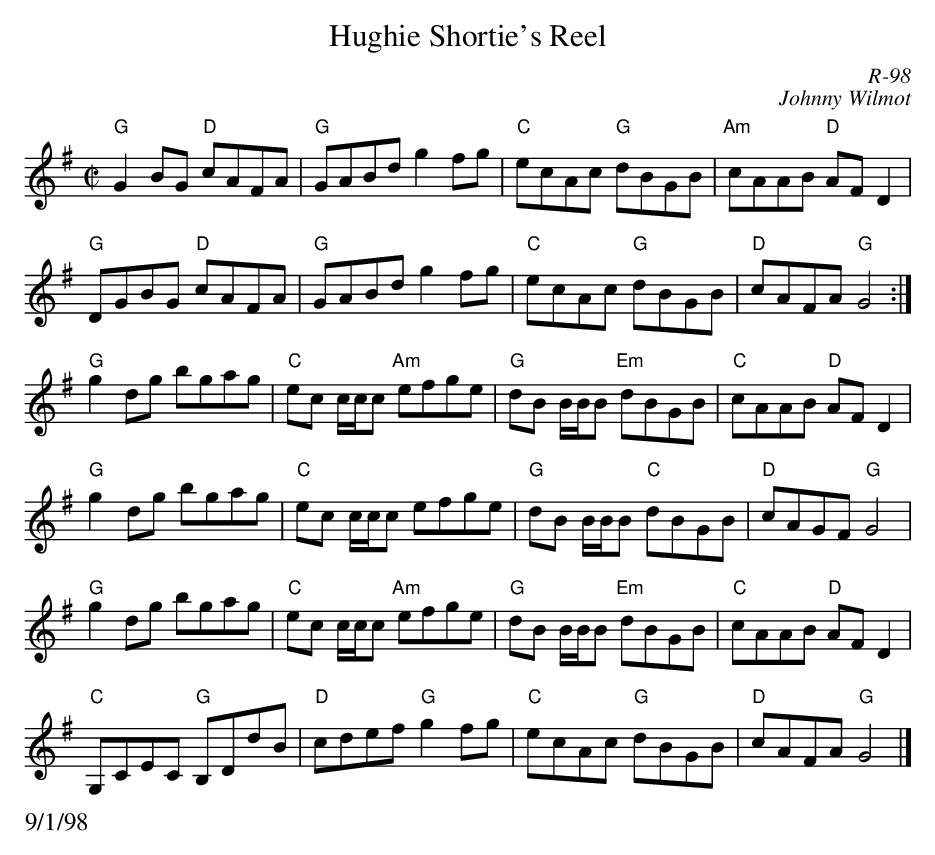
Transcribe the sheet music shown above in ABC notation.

X:1
T: Hughie Shortie's Reel
C: R-98
C: Johnny Wilmot
M: C|
K: G
"G"G2BG "D"cAFA| "G"GABd g2fg| "C"ecAc "G"dBGB| "Am"cAAB "D"AFD2|
"G"DGBG "D"cAFA| "G"GABd g2fg| "C"ecAc "G"dBGB| "D"cAFA "G"G4 :|
\
"G"g2dg bgag| "C"ec c/c/c "Am"efge| "G"dB B/B/B "Em"dBGB| "C"cAAB "D"AFD2|
"G"g2dg bgag| "C"ec c/c/c efge| "G"dB B/B/B "C"dBGB| "D"cAGF "G"G4|
"G"g2dg bgag| "C"ec c/c/c "Am"efge| "G"dB B/B/B "Em"dBGB| "C"cAAB "D"AFD2|
"C"G,CEC "G"B,DdB| "D"cdef "G"g2fg| "C"ecAc "G"dBGB| "D"cAFA "G"G4|]
